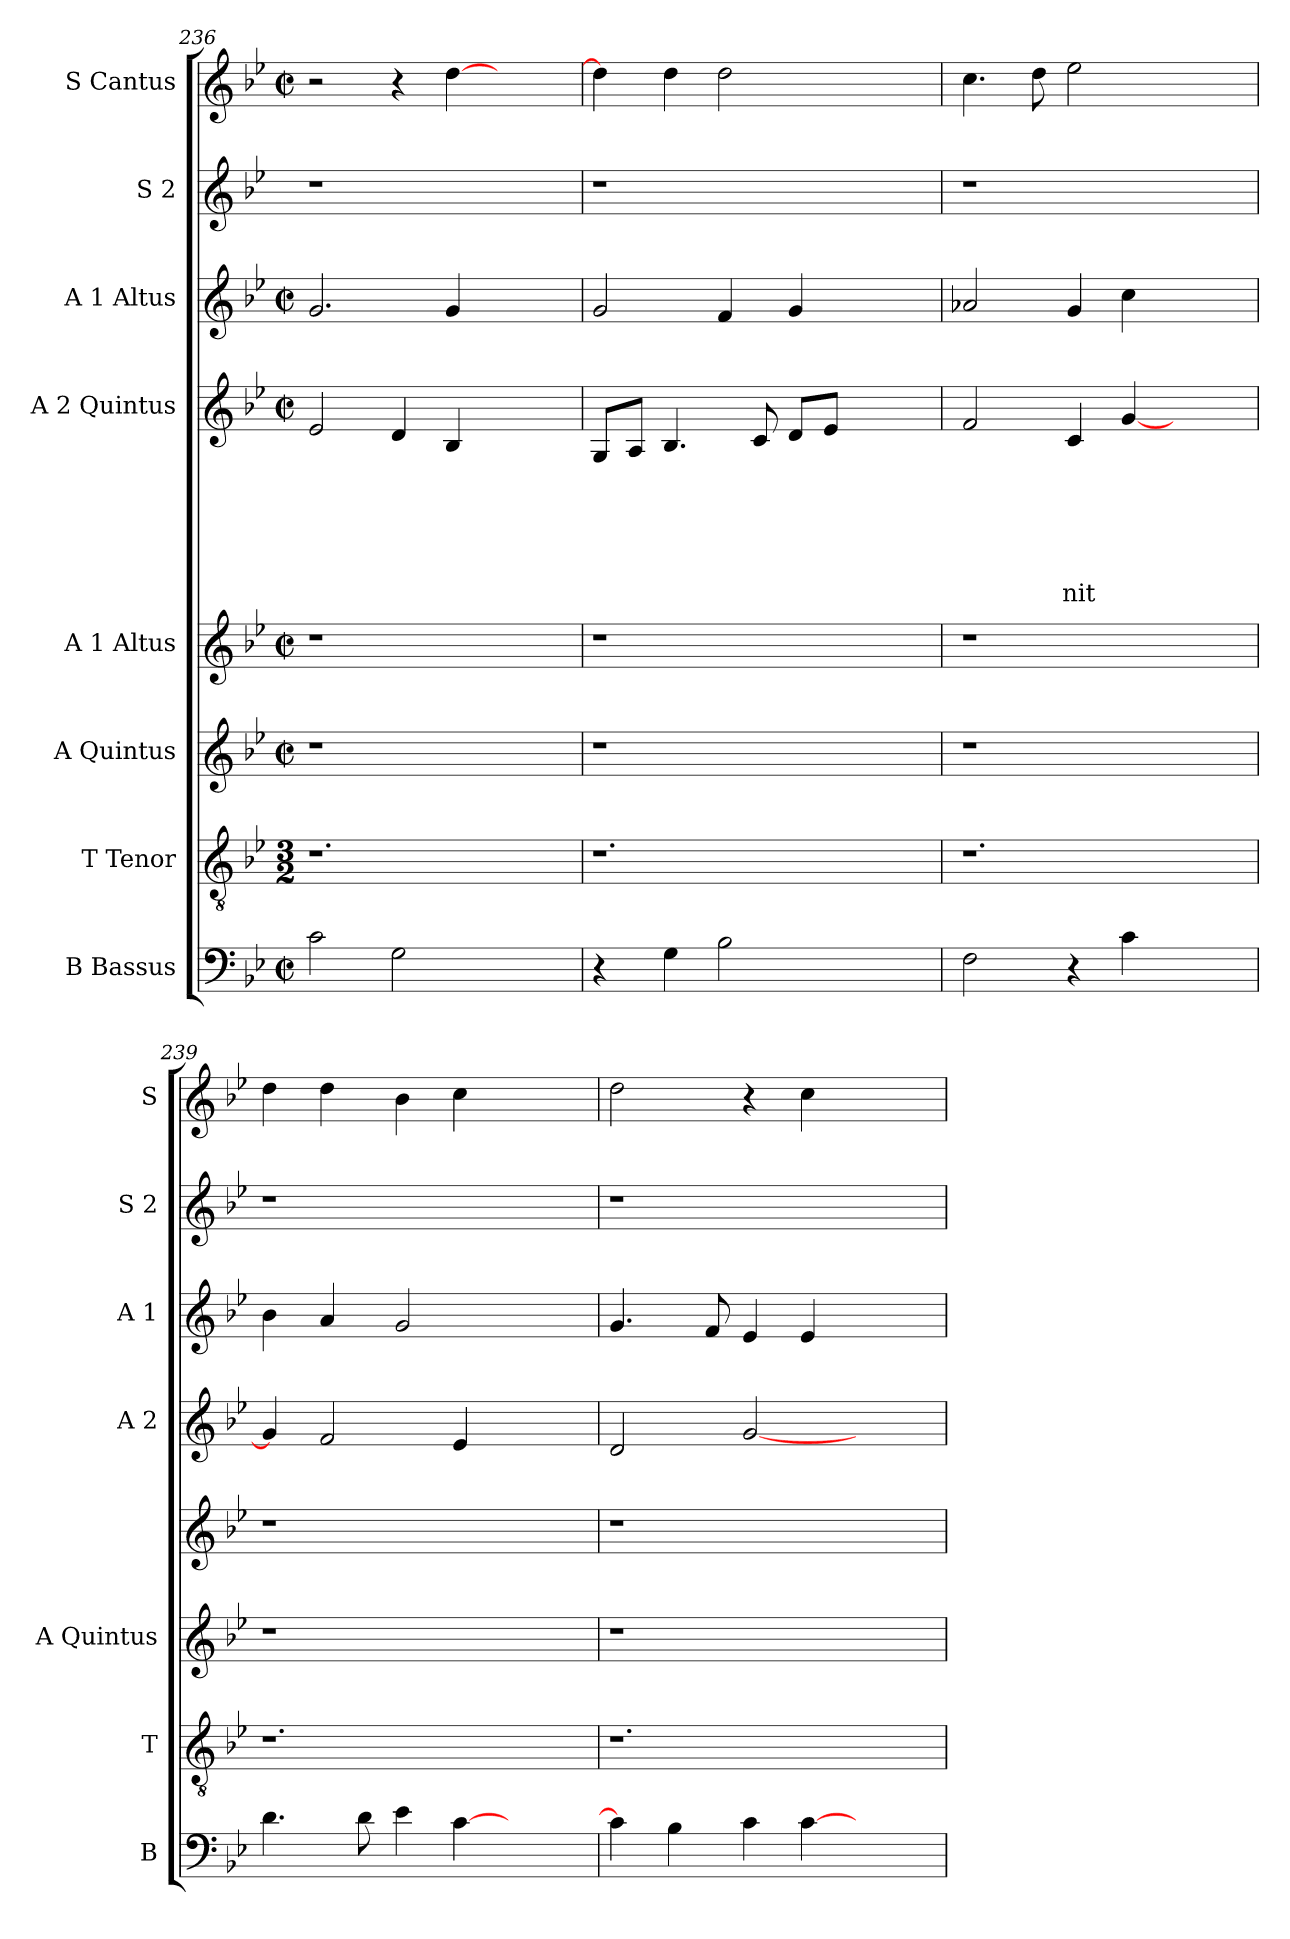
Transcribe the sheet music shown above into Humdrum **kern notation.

**kern	**kern	**kern	**kern	**kern	**text	**text	**text	**text	**text	**text	**kern	**kern	**kern
*part8	*part7	*part6	*part5	*part4	*part4	*part4	*part4	*part4	*part4	*part4	*part3	*part2	*part1
*staff8	*staff7	*staff6	*staff5	*staff4	*staff4	*staff4	*staff4	*staff4	*staff4	*staff4	*staff3	*staff2	*staff1
*I"B Bassus	*I"T Tenor	*I"A Quintus	*I"A 1 Altus	*I"A 2 Quintus	*	*	*	*	*	*	*I"A 1 Altus	*I"S 2	*I"S Cantus
*I'B	*I'T	*I'A Quintus	*	*I'A 2	*	*	*	*	*	*	*I'A 1	*I'S 2	*I'S
*clefF4	*clefGv2	*clefG2	*clefG2	*clefG2	*	*	*	*	*	*	*clefG2	*clefG2	*clefG2
*k[b-e-]	*k[b-e-]	*k[b-e-]	*k[b-e-]	*k[b-e-]	*	*	*	*	*	*	*k[b-e-]	*k[b-e-]	*k[b-e-]
*B-:	*B-:	*B-:	*B-:	*B-:	*	*	*	*	*	*	*B-:	*B-:	*B-:
*M2/2	*M3/2	*M2/2	*M2/2	*M2/2	*	*	*	*	*	*	*M2/2	*	*M2/2
*met(c|)	*	*met(c|)	*met(c|)	*met(c|)	*	*	*	*	*	*	*met(c|)	*	*met(c|)
=236	=236	=236	=236	=236	=236	=236	=236	=236	=236	=236	=236	=236	=236
2c\	1.r	1r	1r	2e-/	.	.	.	.	.	.	2.g/	1r	2r
2G\	.	.	.	4d/	.	.	.	.	.	.	.	.	4r
.	.	.	.	4B-/	.	.	.	.	.	.	4g/	.	[<4dd\
2ryy	.	2ryy	2ryy	2ryy	.	.	.	.	.	.	2ryy	2ryy	2ryy
!!LO:LB:g=z
=237	=237	=237	=237	=237	=237	=237	=237	=237	=237	=237	=237	=237	=237
4r	1.r	1r	1r	8G/L	.	.	.	.	.	.	2g/	1r	4dd\]
.	.	.	.	8A/J	.	.	.	.	.	.	.	.	.
4G\	.	.	.	4.B-/	.	.	.	.	.	.	.	.	4dd\
2B-\	.	.	.	.	.	.	.	.	.	.	4f/	.	2dd\
.	.	.	.	8c/	.	.	.	.	.	.	.	.	.
.	.	.	.	8d/L	.	.	.	.	.	.	4g/	.	.
.	.	.	.	8e-/J	.	.	.	.	.	.	.	.	.
2ryy	.	2ryy	2ryy	2ryy	.	.	.	.	.	.	2ryy	2ryy	2ryy
=238	=238	=238	=238	=238	=238	=238	=238	=238	=238	=238	=238	=238	=238
2F\	1.r	1r	1r	2f/	.	.	.	.	.	.	2a-X/	1r	4.cc\
.	.	.	.	.	.	.	.	.	.	.	.	.	8dd\
!	!	!	!	!	!	!	!	!	!	!LO:LY:b	!	!	!
4r	.	.	.	4c/	.	.	.	.	.	nit	4g/	.	2ee-\
4c\	.	.	.	[<4g/	.	.	.	.	.	.	4cc\	.	.
2ryy	.	2ryy	2ryy	2ryy	.	.	.	.	.	.	2ryy	2ryy	2ryy
=239	=239	=239	=239	=239	=239	=239	=239	=239	=239	=239	=239	=239	=239
4.d\	1.r	1r	1r	4g/]	.	.	.	.	.	.	4b-\	1r	4dd\
.	.	.	.	2f/	.	.	.	.	.	.	4a/	.	4dd\
8d\	.	.	.	.	.	.	.	.	.	.	.	.	.
4e-\	.	.	.	.	.	.	.	.	.	.	2g/	.	4b-\
[>4c\	.	.	.	4e-/	.	.	.	.	.	.	.	.	4cc\
2ryy	.	2ryy	2ryy	2ryy	.	.	.	.	.	.	2ryy	2ryy	2ryy
=240	=240	=240	=240	=240	=240	=240	=240	=240	=240	=240	=240	=240	=240
4c\]	1.r	1r	1r	2d/	.	.	.	.	.	.	4.g/	1r	2dd\
4B-\	.	.	.	.	.	.	.	.	.	.	.	.	.
.	.	.	.	.	.	.	.	.	.	.	8f/	.	.
4c\	.	.	.	[<2g/	.	.	.	.	.	.	4e-/	.	4r
[>4c\	.	.	.	.	.	.	.	.	.	.	4e-/	.	4cc\
2ryy	.	2ryy	2ryy	2ryy	.	.	.	.	.	.	2ryy	2ryy	2ryy
=	=	=	=	=	=	=	=	=	=	=	=	=	=
*-	*-	*-	*-	*-	*-	*-	*-	*-	*-	*-	*-	*-	*-
